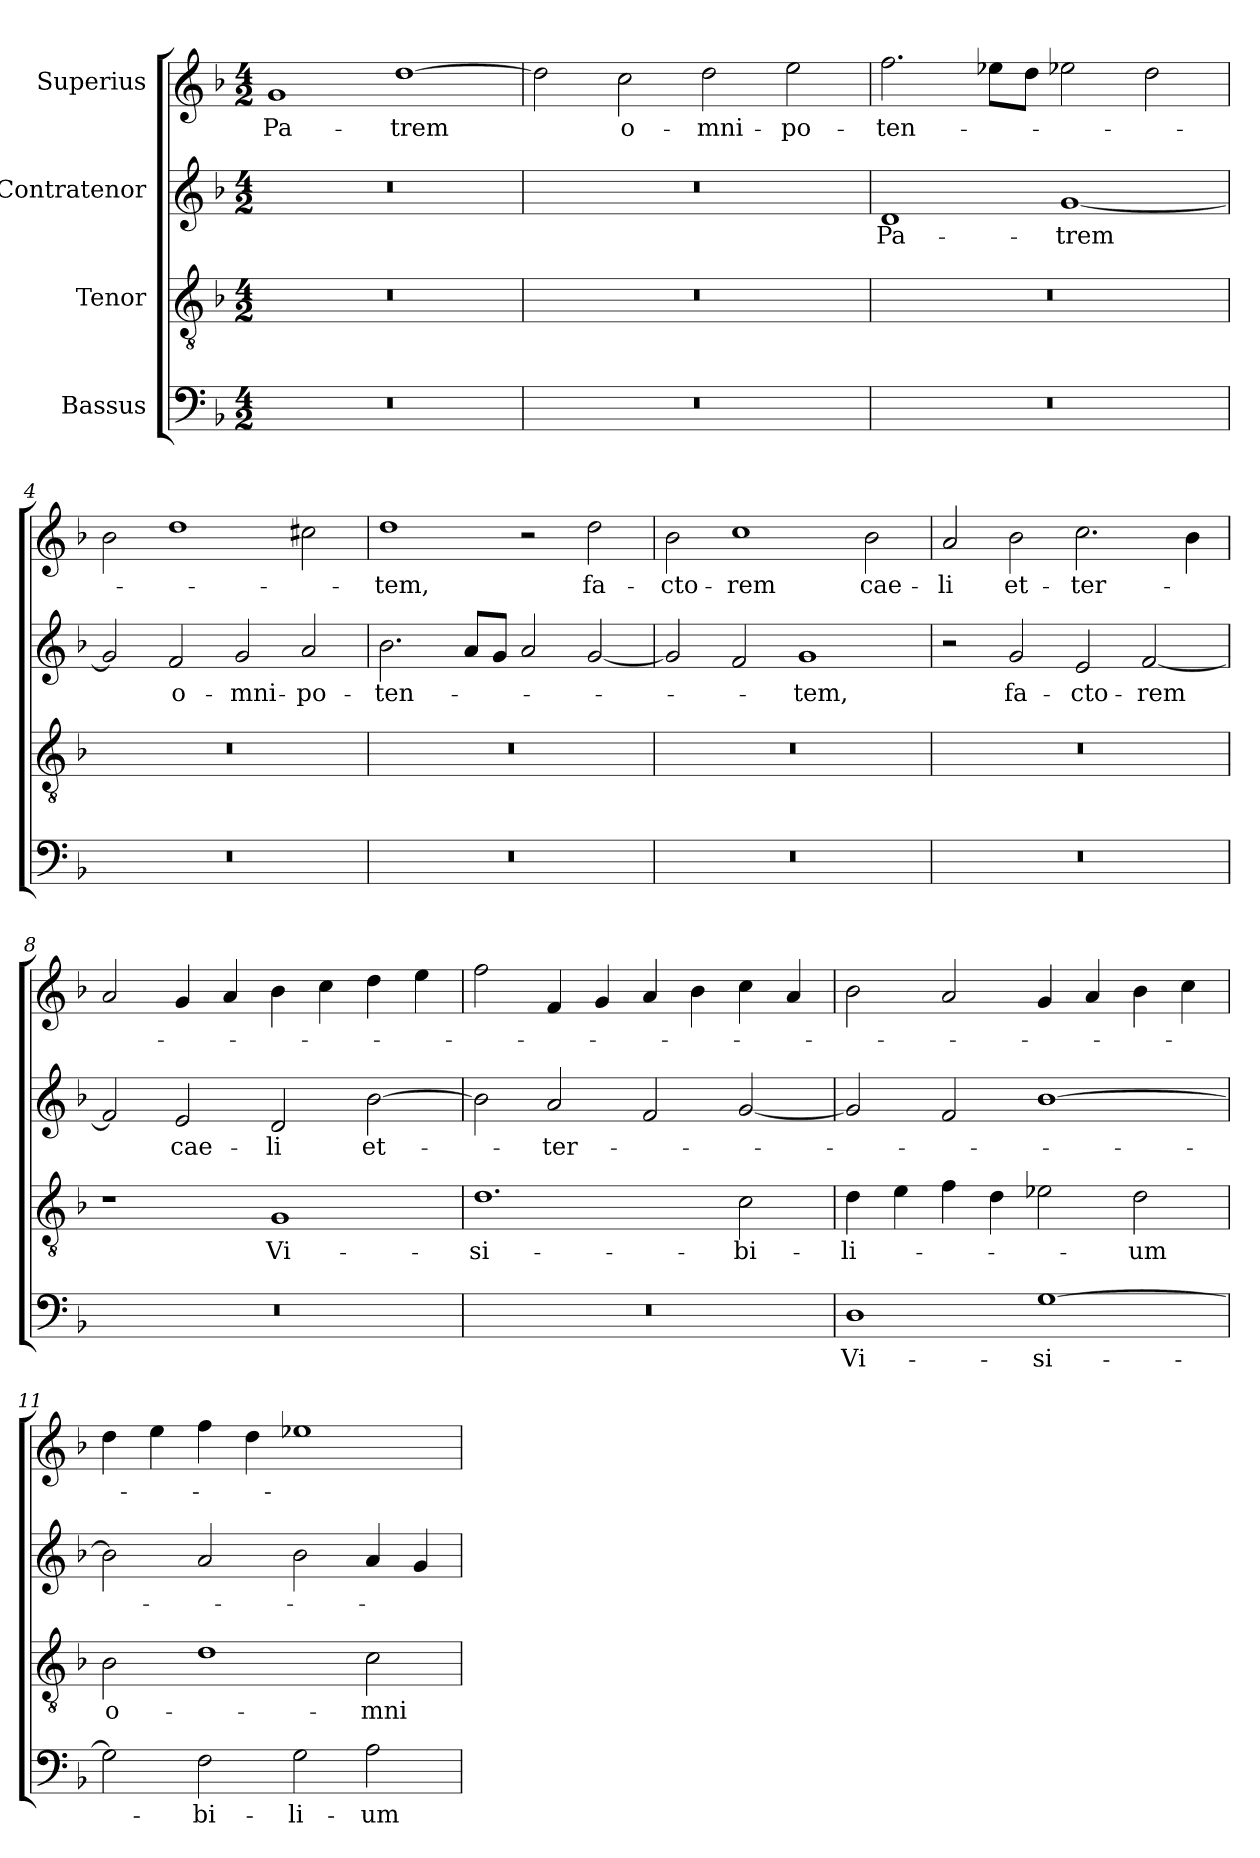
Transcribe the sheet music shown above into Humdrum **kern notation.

**kern	**text	**kern	**text	**kern	**text	**kern	**text
*part4	*part4	*part3	*part3	*part2	*part2	*part1	*part1
*staff4	*staff4	*staff3	*staff3	*staff2	*staff2	*staff1	*staff1
*I"Bassus	*	*I"Tenor	*	*I"Contratenor	*	*I"Superius	*
*clefF4	*	*clefGv2	*	*clefG2	*	*clefG2	*
*k[b-]	*	*k[b-]	*	*k[b-]	*	*k[b-]	*
*M4/2	*	*M4/2	*	*M4/2	*	*M4/2	*
=1	=1	=1	=1	=1	=1	=1	=1
0r	.	0r	.	0r	.	1g/	Pa-
.	.	.	.	.	.	[1dd\	-trem
=2	=2	=2	=2	=2	=2	=2	=2
0r	.	0r	.	0r	.	2dd\]	.
.	.	.	.	.	.	2cc\	o-
.	.	.	.	.	.	2dd\	-mni-
.	.	.	.	.	.	2ee\	-po-
=3	=3	=3	=3	=3	=3	=3	=3
0r	.	0r	.	1d/	Pa-	2.ff\	-ten-
.	.	.	.	.	.	8ee-X\L	.
.	.	.	.	.	.	8dd\J	.
.	.	.	.	[1g/	-trem	2ee-X\	.
.	.	.	.	.	.	2dd\	.
=4	=4	=4	=4	=4	=4	=4	=4
0r	.	0r	.	2g/]	.	2b-\	.
.	.	.	.	2f/	o-	1dd\	.
.	.	.	.	2g/	-mni-	.	.
.	.	.	.	2a/	-po-	2cc#X\	.
=5	=5	=5	=5	=5	=5	=5	=5
0r	.	0r	.	2.b-\	-ten-	1dd\	-tem,
.	.	.	.	8a/L	.	.	.
.	.	.	.	8g/J	.	.	.
.	.	.	.	2a/	.	2r	.
.	.	.	.	[2g/	.	2dd\	fa-
=6	=6	=6	=6	=6	=6	=6	=6
0r	.	0r	.	2g/]	.	2b-\	-cto-
.	.	.	.	2f/	.	1cc\	-rem
.	.	.	.	1g/	-tem,	.	.
.	.	.	.	.	.	2b-\	cae-
=7	=7	=7	=7	=7	=7	=7	=7
0r	.	0r	.	2r	.	2a/	-li
.	.	.	.	2g/	fa-	2b-\	et-
.	.	.	.	2e/	-cto-	2.cc\	ter-
.	.	.	.	[2f/	-rem	.	.
.	.	.	.	.	.	4b-\	.
=8	=8	=8	=8	=8	=8	=8	=8
0r	.	1r	.	2f/]	.	2a/	.
.	.	.	.	2e/	cae-	4g/	.
.	.	.	.	.	.	4a/	.
.	.	1G/	Vi-	2d/	-li	4b-\	.
.	.	.	.	.	.	4cc\	.
.	.	.	.	[2b-\	et-	4dd\	.
.	.	.	.	.	.	4ee\	.
=9	=9	=9	=9	=9	=9	=9	=9
0r	.	1.d\	-si-	2b-\]	.	2ff\	.
.	.	.	.	2a/	ter-	4f/	.
.	.	.	.	.	.	4g/	.
.	.	.	.	2f/	.	4a/	.
.	.	.	.	.	.	4b-\	.
.	.	2c\	-bi-	[2g/	.	4cc\	.
.	.	.	.	.	.	4a/	.
=10	=10	=10	=10	=10	=10	=10	=10
1D\	Vi-	4d\	-li-	2g/]	.	2b-\	.
.	.	4e\	.	.	.	.	.
.	.	4f\	.	2f/	.	2a/	.
.	.	4d\	.	.	.	.	.
[1G\	-si-	2e-X\	.	[1b-\	.	4g/	.
.	.	.	.	.	.	4a/	.
.	.	2d\	-um	.	.	4b-\	.
.	.	.	.	.	.	4cc\	.
=11	=11	=11	=11	=11	=11	=11	=11
2G\]	.	2B-\	o-	2b-\]	.	4dd\	.
.	.	.	.	.	.	4ee\	.
2F\	-bi-	1d\	.	2a/	.	4ff\	.
.	.	.	.	.	.	4dd\	.
2G\	-li-	.	.	2b-\	.	1ee-X\	.
2A\	-um	2c\	-mni-	4a/	.	.	.
.	.	.	.	4g/	.	.	.
=	=	=	=	=	=	=	=
*-	*-	*-	*-	*-	*-	*-	*-
